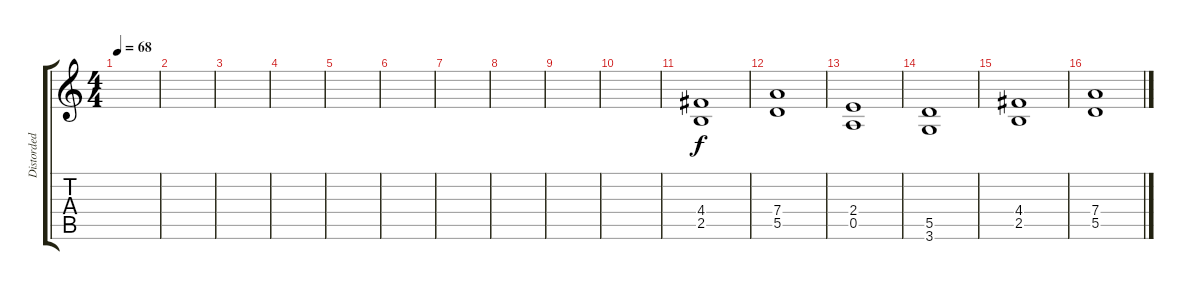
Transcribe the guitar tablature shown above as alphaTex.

\track ("Distorded Rhytm" "Distorded ") {instrument distortionguitar}
\staff {score tabs}
\tuning (E4 B3 G3 D3 A2 E2) {hide}
\ts (4 4)
\tempo 68
\clef g2
\ks c
|
|
|
|
|
|
|
|
|
|
(4.4 2.5).1 |
(7.4 5.5).1 |
(2.4 0.5).1 |
(5.5 3.6).1 |
(4.4 2.5).1 |
(7.4 5.5).1
